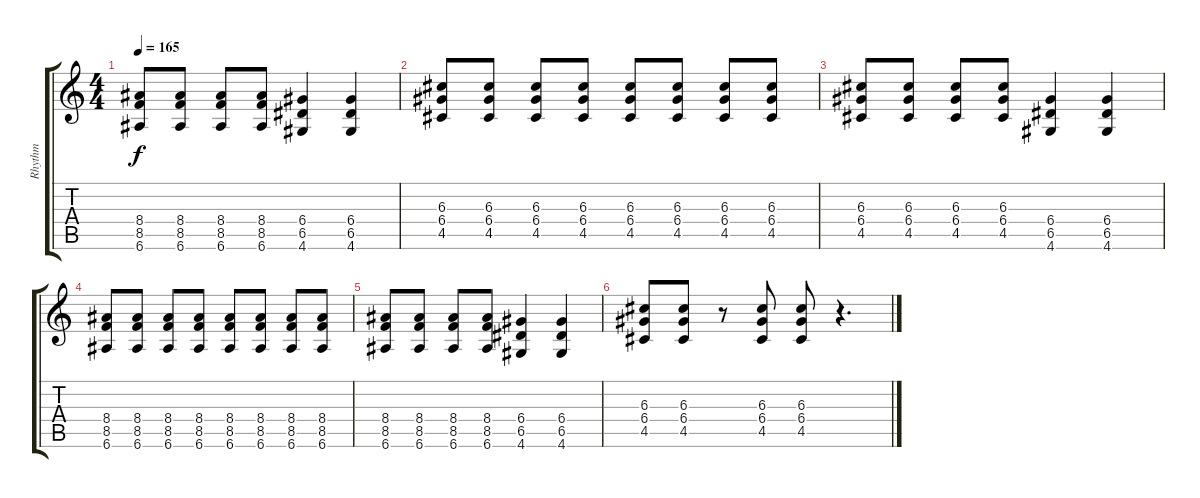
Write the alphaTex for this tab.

\track ("Rhythm" "Rhythm") {instrument distortionguitar}
\staff {score tabs}
\tuning (E4 B3 G3 D3 A2 E2) {hide}
\ts (4 4)
\tempo 165
\clef g2
\ks c
(8.4 8.5 6.6).8{dy f} (8.4 8.5 6.6).8 (8.4 8.5 6.6).8 (8.4 8.5 6.6).8 (6.4 6.5 4.6).4 (6.4 6.5 4.6).4 |
(6.3 6.4 4.5).8 (6.3 6.4 4.5).8 (6.3 6.4 4.5).8 (6.3 6.4 4.5).8 (6.3 6.4 4.5).8 (6.3 6.4 4.5).8 (6.3 6.4 4.5).8 (6.3 6.4 4.5).8 |
(6.3 6.4 4.5).8 (6.3 6.4 4.5).8 (6.3 6.4 4.5).8 (6.3 6.4 4.5).8 (6.4 6.5 4.6).4 (6.4 6.5 4.6).4 |
(8.4 8.5 6.6).8 (8.4 8.5 6.6).8 (8.4 8.5 6.6).8 (8.4 8.5 6.6).8 (8.4 8.5 6.6).8 (8.4 8.5 6.6).8 (8.4 8.5 6.6).8 (8.4 8.5 6.6).8 |
(8.4 8.5 6.6).8 (8.4 8.5 6.6).8 (8.4 8.5 6.6).8 (8.4 8.5 6.6).8 (6.4 6.5 4.6).4 (6.4 6.5 4.6).4 |
(6.3 6.4 4.5).8 (6.3 6.4 4.5).8 r.8 (6.3 6.4 4.5).8 (6.3 6.4 4.5).8 r.4{d}
